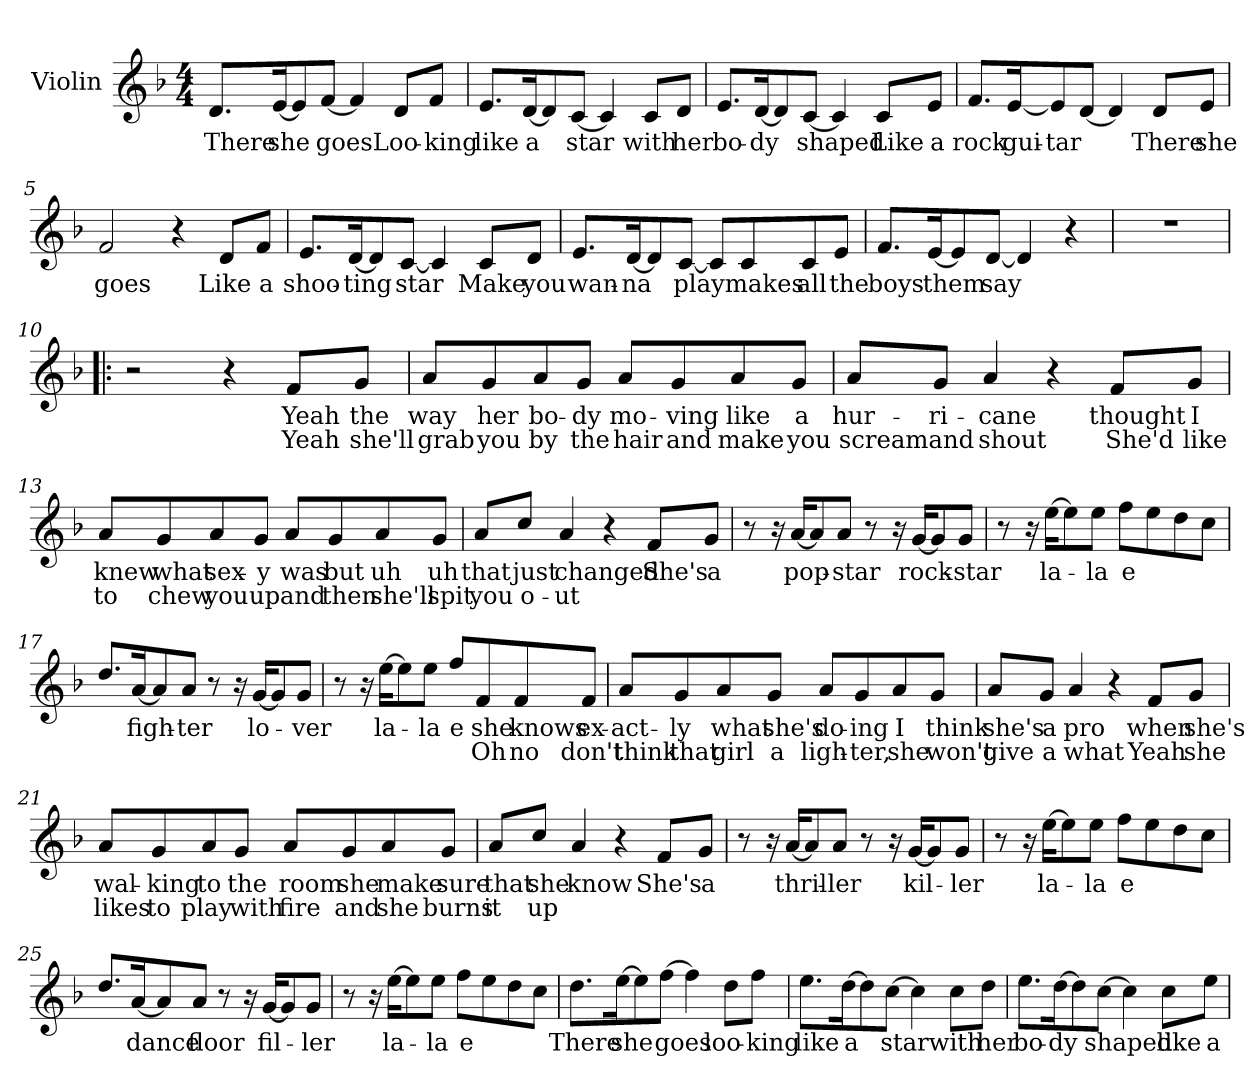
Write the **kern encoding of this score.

**kern	**text	**text
*part1	*part1	*part1
*staff1	*staff1	*staff1
*I"Violin	*	*
*I'Vln	*	*
*clefG2	*	*
*k[b-]	*	*
*F:	*	*
*M4/4	*	*
=1	=1	=1
8.d/L	There	.
[16e/K	she	.
8e/]	.	.
[8f/J	goes	.
4f/]	.	.
8d/L	Loo-	.
8f/J	-king	.
=2	=2	=2
8.e/L	like	.
[16d/K	a	.
8d/]	.	.
[8c/J	star	.
4c/]	.	.
8c/L	with	.
8d/J	her	.
=3	=3	=3
8.e/L	bo-	.
[16d/K	-dy	.
8d/]	.	.
[8c/J	shaped	.
4c/]	.	.
8c/L	Like	.
8e/J	a	.
!!LO:LB:g=z
=4	=4	=4
8.f/L	rock	.
[16e/K	gui-	.
8e/]	-tar	.
[8d/J	.	.
4d/]	.	.
8d/L	There	.
8e/J	she	.
=5	=5	=5
2f/	goes	.
4r	.	.
8d/L	Like	.
8f/J	a	.
=6	=6	=6
8.e/L	shoo-	.
[16d/K	-ting	.
8d/]	.	.
[8c/J	star	.
4c/]	.	.
8c/L	Make	.
8d/J	you	.
!!LO:LB:g=z
=7	=7	=7
8.e/L	wan-	.
[16d/K	-na	.
8d/]	.	.
[8c/J	play	.
8c/L]	.	.
8c/	makes	.
8c/	all	.
8e/J	the	.
=8	=8	=8
8.f/L	boys	.
[16e/K	them	.
8e/]	.	.
[8d/J	say	.
4d/]	.	.
4r	.	.
=9	=9	=9
1r	.	.
=10!|:	=10!|:	=10!|:
2r	.	.
4r	.	.
8f/L	Yeah	Yeah
8g/J	the	she'll
!!LO:LB:g=z
=11	=11	=11
8a/L	way	grab
8g/	her	you
8a/	bo-	by
8g/J	-dy	the
8a/L	mo-	hair
8g/	-ving	and
8a/	like	make
8g/J	a	you
=12	=12	=12
8a/L	hur-	scream
8g/J	-ri-	and
4a/	-cane	shout
4r	.	.
8f/L	thought	She'd
8g/J	I	like
!!LO:LB:g=z
=13	=13	=13
8a/L	knew	to
8g/	what	chew
8a/	sex-	you
8g/J	-y	up
8a/L	was	and
8g/	but	then
8a/	uh	she'll
8g/J	uh	spit
=14	=14	=14
8a/L	that	you
8cc/J	just	o-
4a/	changed	-ut
4r	.	.
8f/L	She's	.
8g/J	a	.
!!LO:LB:g=z
=15	=15	=15
8r	.	.
16r	.	.
[16a/KL	pop-	.
8a/]	.	.
8a/J	-star	.
8r	.	.
16r	.	.
[16g/KL	rock-	.
8g/]	.	.
8g/J	-star	.
=16	=16	=16
8r	.	.
16r	.	.
[16ee\KL	la-	.
8ee\]	.	.
8ee\J	-la	.
8ff\L	-e	.
8ee\	.	.
8dd\	.	.
8cc\J	.	.
=17	=17	=17
8.dd/L	.	.
[16a/K	figh-	.
8a/]	.	.
8a/J	-ter	.
8r	.	.
16r	.	.
[16g/KL	lo-	.
8g/]	.	.
8g/J	-ver	.
!!LO:LB:g=z
=18	=18	=18
8r	.	.
16r	.	.
[16ee\KL	la-	.
8ee\]	.	.
8ee\J	-la	.
8ff/L	e	.
8f/	she	Oh
8f/	knows	no
8f/J	ex-	don't
=19	=19	=19
8a/L	-act-	think
8g/	-ly	that
8a/	what	girl
8g/J	she's	a
8a/L	do-	ligh-
8g/	-ing	-ter,
8a/	I	she
8g/J	think	won't
!!LO:LB:g=z
=20	=20	=20
8a/L	she's	give
8g/J	a	a
4a/	pro	what
4r	.	.
8f/L	when	Yeah
8g/J	she's	she
=21	=21	=21
8a/L	wal-	likes
8g/	-king	to
8a/	to	play
8g/J	the	with
8a/L	room	fire
8g/	she	and
8a/	make	she
8g/J	sure	burns
!!LO:LB:g=z
=22	=22	=22
8a/L	that	it
8cc/J	she	up
4a/	know	.
4r	.	.
8f/L	She's	.
8g/J	a	.
=23	=23	=23
8r	.	.
16r	.	.
[16a/KL	thril-	.
8a/]	.	.
8a/J	-ler	.
8r	.	.
16r	.	.
[16g/KL	kil-	.
8g/]	.	.
8g/J	-ler	.
=24	=24	=24
8r	.	.
16r	.	.
[16ee\KL	la-	.
8ee\]	.	.
8ee\J	-la	.
8ff\L	e	.
8ee\	.	.
8dd\	.	.
8cc\J	.	.
!!LO:PB:g=z
=25	=25	=25
8.dd/L	.	.
[16a/K	dance	.
8a/]	.	.
8a/J	-floor	.
8r	.	.
16r	.	.
[16g/KL	fil-	.
8g/]	.	.
8g/J	-ler	.
=26	=26	=26
8r	.	.
16r	.	.
[16ee\KL	la-	.
8ee\]	.	.
8ee\J	-la	.
8ff\L	e	.
8ee\	.	.
8dd\	.	.
8cc\J	.	.
=27	=27	=27
8.dd\L	There	.
[16ee\K	she	.
8ee\]	.	.
[8ff\J	goes	.
4ff\]	.	.
8dd\L	loo-	.
8ff\J	-king	.
!!LO:LB:g=z
=28	=28	=28
8.ee\L	like	.
[16dd\K	a	.
8dd\]	.	.
[8cc\J	star	.
4cc\]	.	.
8cc\L	with	.
8dd\J	her	.
=29	=29	=29
8.ee\L	bo-	.
[16dd\K	-dy	.
8dd\]	.	.
[8cc\J	shaped	.
4cc\]	.	.
8cc\L	like	.
8ee\J	a	.
=	=	=
*-	*-	*-
